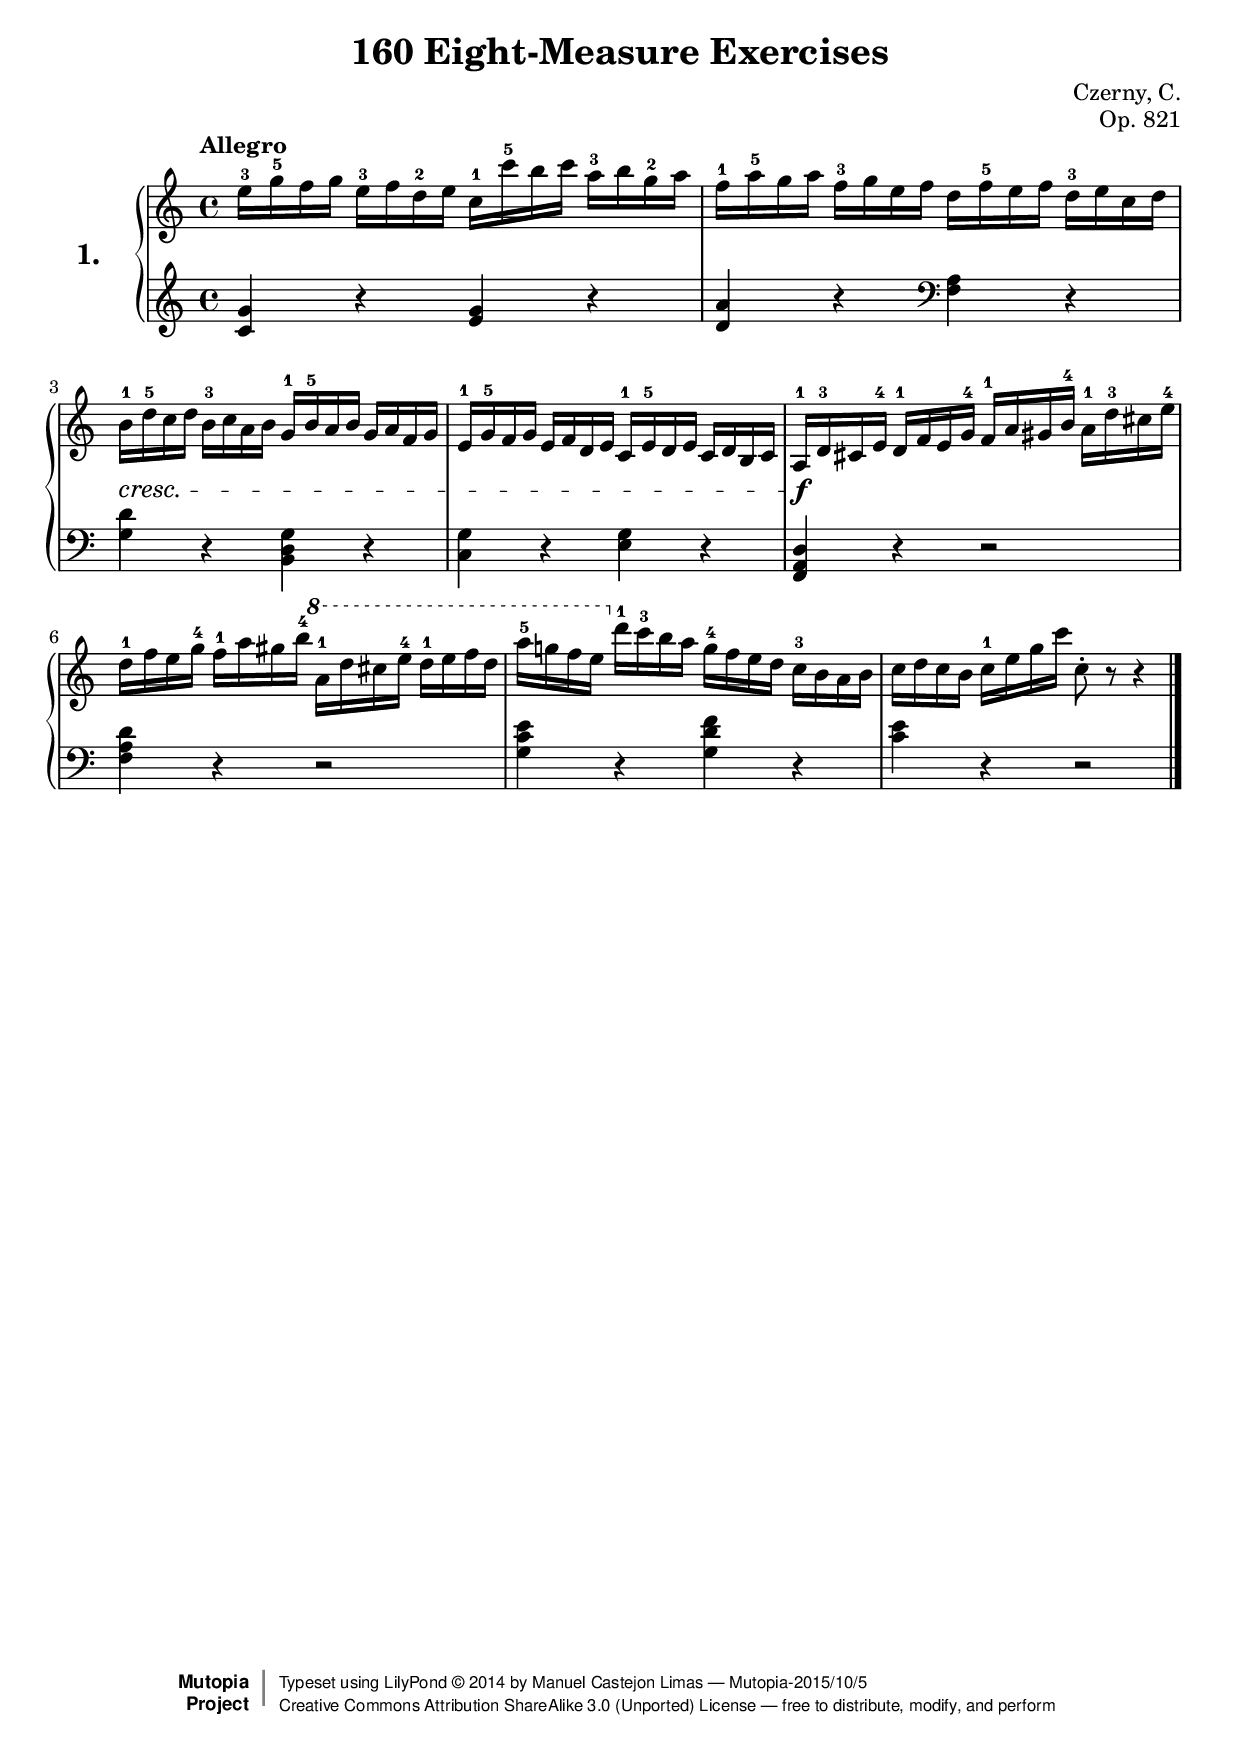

\version "2.18.0"

\header {
    composer	      =	"Czerny, C."
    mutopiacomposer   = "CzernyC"

    title	        =	"160 Eight-Measure Exercises"
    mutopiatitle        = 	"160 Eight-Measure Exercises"

    opus	        =	"Op. 821"
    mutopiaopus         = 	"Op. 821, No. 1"
    
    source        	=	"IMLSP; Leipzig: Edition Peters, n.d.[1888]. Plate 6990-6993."
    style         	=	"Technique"
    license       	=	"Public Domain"
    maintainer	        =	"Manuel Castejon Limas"
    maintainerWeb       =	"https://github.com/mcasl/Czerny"
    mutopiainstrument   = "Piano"

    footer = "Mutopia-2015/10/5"
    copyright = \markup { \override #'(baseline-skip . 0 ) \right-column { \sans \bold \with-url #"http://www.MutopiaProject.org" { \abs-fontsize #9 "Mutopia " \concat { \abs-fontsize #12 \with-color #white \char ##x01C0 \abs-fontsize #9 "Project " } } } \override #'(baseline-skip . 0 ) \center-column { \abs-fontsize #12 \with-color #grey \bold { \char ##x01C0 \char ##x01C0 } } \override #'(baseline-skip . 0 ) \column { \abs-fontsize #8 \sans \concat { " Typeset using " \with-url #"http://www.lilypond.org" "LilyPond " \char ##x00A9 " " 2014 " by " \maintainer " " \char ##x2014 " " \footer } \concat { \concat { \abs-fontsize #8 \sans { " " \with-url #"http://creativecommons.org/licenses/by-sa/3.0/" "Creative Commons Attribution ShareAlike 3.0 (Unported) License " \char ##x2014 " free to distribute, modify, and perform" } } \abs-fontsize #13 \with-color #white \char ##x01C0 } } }
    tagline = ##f
}


%--------Definitions
global = {
  \key c \major
  \time 4/4
}

exerciseNumber = "1."

upperStaff =   { \tempo "Allegro"
         <e''-3 >16 <g''-5 >16 f'' g'' <e''-3 >16 f'' <d''-2 >16 e'' <c''-1 >16 <c'''-5 >16 b'' c''' <a''-3 >16 b'' <g''-2 >16 a''		| %1
         <f''-1 >16 <a''-5 >16 g'' a'' <f''-3 >16 g'' e'' f'' d'' <f''-5 >16 e'' f'' <d''-3 >16 e'' c'' d''					| %2
         <b'-1 >16-\cresc <d''-5 >16 c'' d'' <b'-3 >16 c'' a' b' <g'-1 >16 <b'-5 >16 a' b' g' a' f' g'						| %3
         <e'-1 >16 <g'-5 >16 f' g' e' f' d' e' <c'-1 >16 <e'-5 >16 d' e' c' d' b c'                                         | %4
        <>  \f <a-1 >16 <d'-3 >16 cis' <e'-4 >16 <d'-1 >16 f' e' <g'-4 >16 <f'-1 >16 a' gis' <b'-4 >16 <a'-1 >16 <d''-3 >16 cis'' <e''-4 >16 	| %5
         <d''-1 >16 f'' e'' <g''-4 >16 <f''-1> a'' gis'' <b''-4> \ottava #1  <a''-1>16 d''' cis''' <e'''-4> <d'''-1> e''' f''' d'''					| %6
         <a'''-5> g'''! f''' e''' \ottava #0  <d'''-1 >16 <c'''-3 >16 b'' a'' <g''-4 >16 f'' e'' d'' <c''-3 >16 b' a' b'				| %7
         c'' d'' c'' b' <c''-1 >16 e'' g'' c''' c''8-\staccato r8 r4  								        \bar "|." %8
}

lowerStaff =  {
  \clef treble
         <c' g'>4 r <e' g'> r           | %1
         <d' a'> r \clef bass <f a> r   | %2
         <g d'> r <b, d g> r            | %3
         <g c> r <e g> r                | %4
         <f, a, d> r r2                 | %5
         <f a d'>4 r r2                 | %6
         <g c' e'>4 r <g d' f'> r       | %7
         <c' e'> r r2           \bar "|." %8    
}

%-------Typeset music and generate midi
\score {
    \context PianoStaff <<
        \set PianoStaff.midiInstrument = "acoustic grand"
        \set PianoStaff.instrumentName = \markup \huge \bold \exerciseNumber  
        \new Staff = "upper" { \clef treble \global \upperStaff }
        \new Staff = "lower" { \clef bass   \global \lowerStaff }
    >>
    \layout{ }
    \midi  { \tempo 4 = 110 }
}
